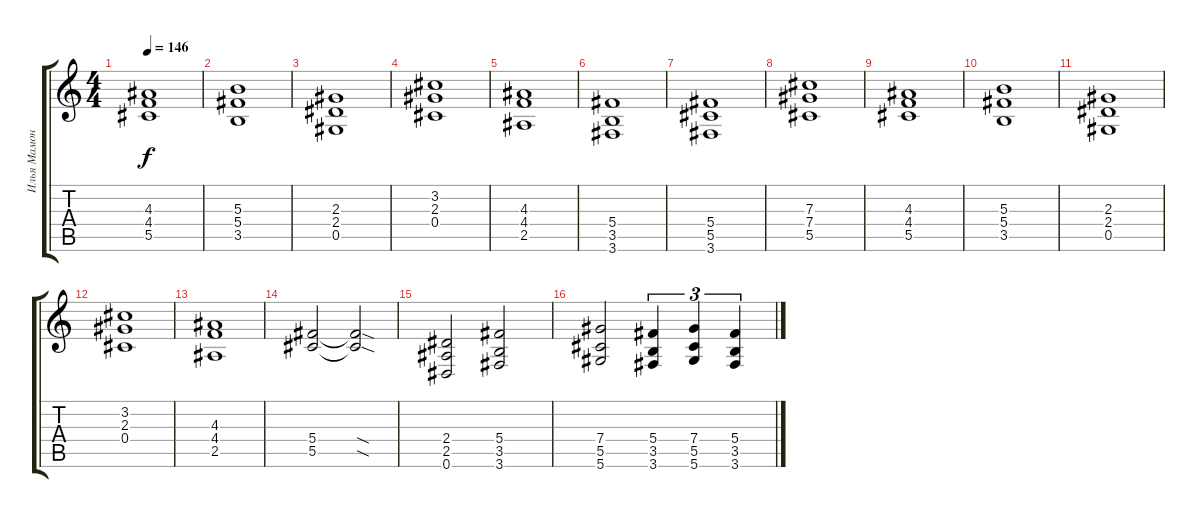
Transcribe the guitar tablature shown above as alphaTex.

\track ("Илья Мамонтов" "Илья Мамон") {instrument distortionguitar}
\staff {score tabs}
\tuning (Eb4 Bb3 Gb3 Db3 Ab2 Eb2) {hide}
\ts (4 4)
\tempo 146
\clef g2
\ks c
(4.3 4.4 5.5).1{dy f} |
(5.3 5.4 3.5).1 |
(2.3 2.4 0.5).1 |
(3.2 2.3 0.4).1 |
(4.3 4.4 2.5).1 |
(5.4 3.5 3.6).1 |
(5.4 5.5 3.6).1 |
(7.3 7.4 5.5).1 |
(4.3 4.4 5.5).1 |
(5.3 5.4 3.5).1 |
(2.3 2.4 0.5).1 |
(3.2 2.3 0.4).1 |
(4.3 4.4 2.5).1 |
(5.4 5.5).2 (5.4{sod t} 5.5{sod t}).2 |
(2.4 2.5 0.6).2 (5.4 3.5 3.6).2 |
(7.4 5.5 5.6).2 (5.4 3.5 3.6).4{tu (3 2)} (7.4 5.5 5.6).4{tu (3 2)} (5.4 3.5 3.6).4{tu (3 2)}
